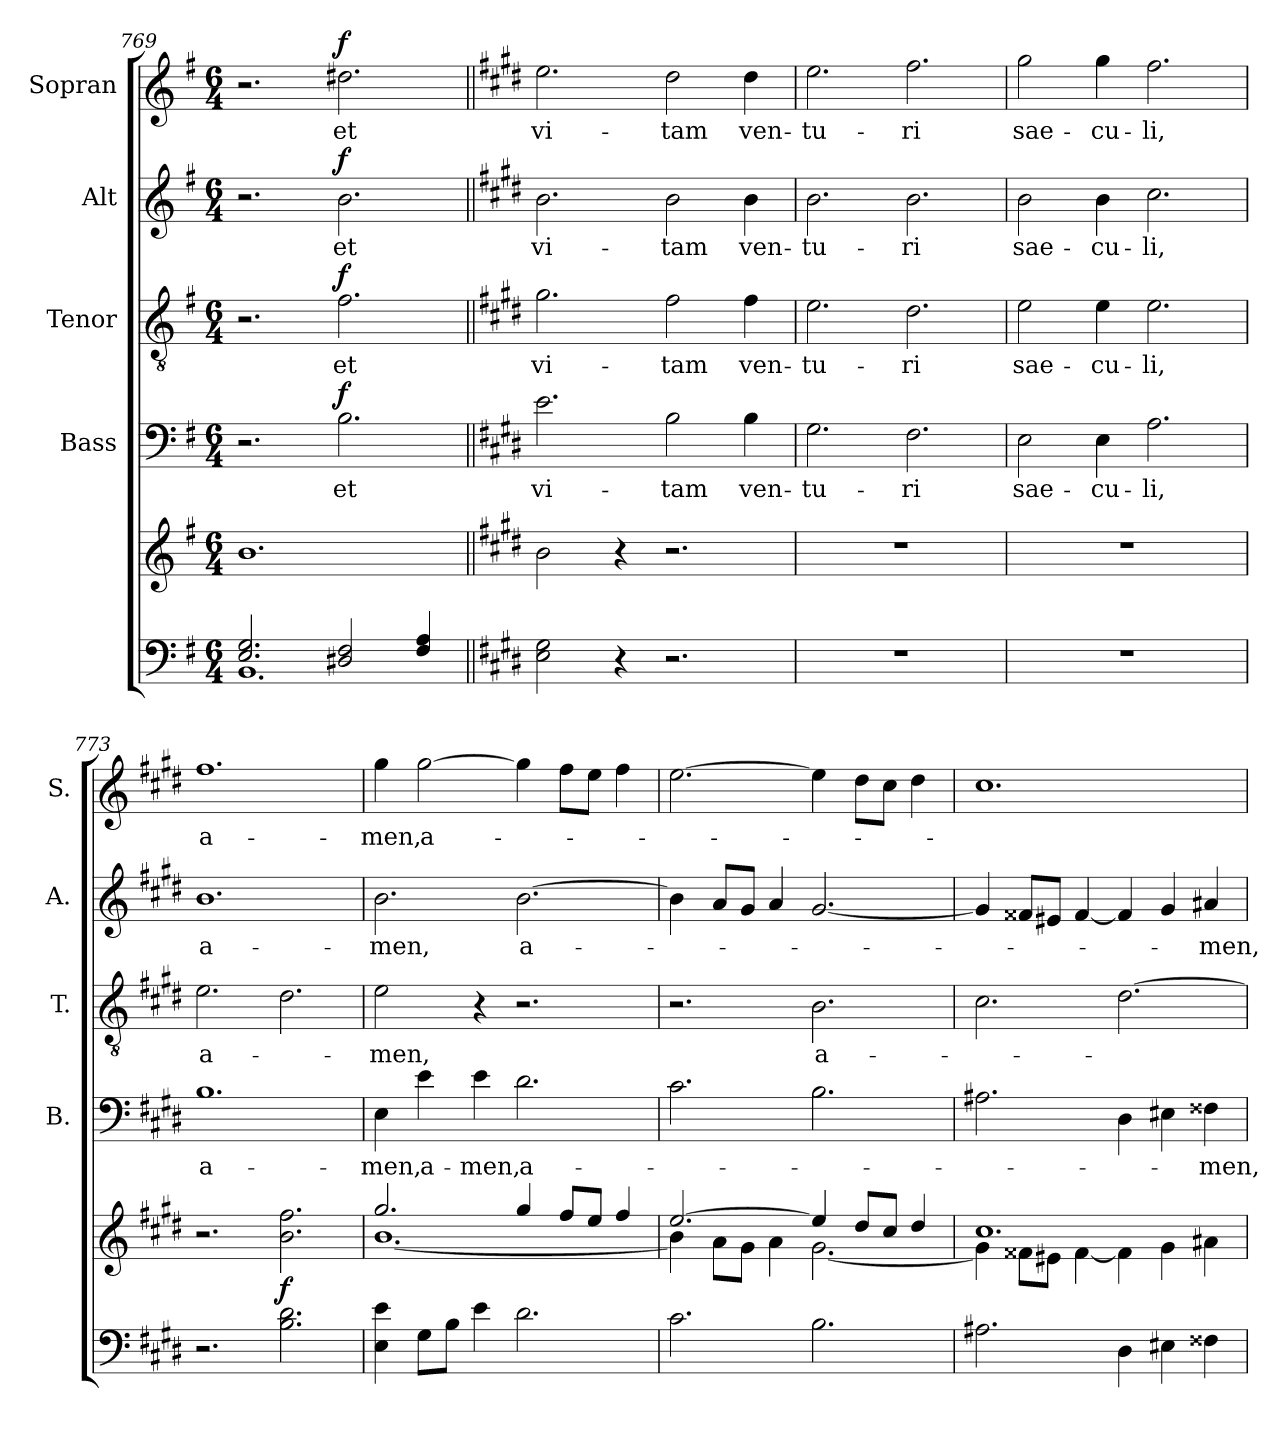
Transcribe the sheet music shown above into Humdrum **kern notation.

**kern	**kern	**dynam	**kern	**text	**dynam	**kern	**text	**dynam	**kern	**text	**dynam	**kern	**text	**dynam
*part5	*part5	*part5	*part4	*part4	*part4	*part3	*part3	*part3	*part2	*part2	*part2	*part1	*part1	*part1
*staff6	*staff5	*staff5/6	*staff4	*staff4	*staff4	*staff3	*staff3	*staff3	*staff2	*staff2	*staff2	*staff1	*staff1	*staff1
*	*	*	*I"Bass	*	*	*I"Tenor	*	*	*I"Alt	*	*	*I"Sopran	*	*
*	*	*	*I'B.	*	*	*I'T.	*	*	*I'A.	*	*	*I'S.	*	*
*clefF4	*clefG2	*	*clefF4	*	*	*clefGv2	*	*	*clefG2	*	*	*clefG2	*	*
*k[f#]	*k[f#]	*	*k[f#]	*	*	*k[f#]	*	*	*k[f#]	*	*	*k[f#]	*	*
*G:	*G:	*	*G:	*	*	*G:	*	*	*G:	*	*	*G:	*	*
*M6/4	*M6/4	*	*M6/4	*	*	*M6/4	*	*	*M6/4	*	*	*M6/4	*	*
=769	=769	=769	=769	=769	=769	=769	=769	=769	=769	=769	=769	=769	=769	=769
*^	*	*	*	*	*	*	*	*	*	*	*	*	*	*
2.E/ 2.G/	1.BB	1.b	.	2.r	.	.	2.r	.	.	2.r	.	.	2.r	.	.
!	!	!	!	!	!LO:LY:b	!LO:DY:a	!	!LO:LY:b	!LO:DY:a	!	!LO:LY:b	!LO:DY:a	!	!LO:LY:b	!LO:DY:a
2D#X/ 2F#/	.	.	.	2.B\	et	f	2.f#\	et	f	2.b\	et	f	2.dd#X\	et	f
4F#/ 4A/	.	.	.	.	.	.	.	.	.	.	.	.	.	.	.
*v	*v	*	*	*	*	*	*	*	*	*	*	*	*	*	*
=770||	=770||	=770||	=770||	=770||	=770||	=770||	=770||	=770||	=770||	=770||	=770||	=770||	=770||	=770||
*k[f#c#g#d#]	*k[f#c#g#d#]	*	*k[f#c#g#d#]	*	*	*k[f#c#g#d#]	*	*	*k[f#c#g#d#]	*	*	*k[f#c#g#d#]	*	*
*E:	*E:	*	*E:	*	*	*E:	*	*	*E:	*	*	*E:	*	*
!	!	!	!	!LO:LY:b	!	!	!LO:LY:b	!	!	!LO:LY:b	!	!	!LO:LY:b	!
2E\ 2G#\	2b\	.	2.e\	vi-	.	2.g#\	vi-	.	2.b\	vi-	.	2.ee\	vi-	.
4r	4r	.	.	.	.	.	.	.	.	.	.	.	.	.
!	!	!	!	!LO:LY:b	!	!	!LO:LY:b	!	!	!LO:LY:b	!	!	!LO:LY:b	!
2.r	2.r	.	2B\	-tam	.	2f#\	-tam	.	2b\	-tam	.	2dd#\	-tam	.
!	!	!	!	!LO:LY:b	!	!	!LO:LY:b	!	!	!LO:LY:b	!	!	!LO:LY:b	!
.	.	.	4B\	ven-	.	4f#\	ven-	.	4b\	ven-	.	4dd#\	ven-	.
=771	=771	=771	=771	=771	=771	=771	=771	=771	=771	=771	=771	=771	=771	=771
!	!	!	!	!LO:LY:b	!	!	!LO:LY:b	!	!	!LO:LY:b	!	!	!LO:LY:b	!
1.r	1.r	.	2.G#\	-tu-	.	2.e\	-tu-	.	2.b\	-tu-	.	2.ee\	-tu-	.
!	!	!	!	!LO:LY:b	!	!	!LO:LY:b	!	!	!LO:LY:b	!	!	!LO:LY:b	!
.	.	.	2.F#\	-ri	.	2.d#\	-ri	.	2.b\	-ri	.	2.ff#\	-ri	.
!!LO:PB:g=z
=772	=772	=772	=772	=772	=772	=772	=772	=772	=772	=772	=772	=772	=772	=772
!	!	!	!	!LO:LY:b	!	!	!LO:LY:b	!	!	!LO:LY:b	!	!	!LO:LY:b	!
1.r	1.r	.	2E\	sae-	.	2e\	sae-	.	2b\	sae-	.	2gg#\	sae-	.
!	!	!	!	!LO:LY:b	!	!	!LO:LY:b	!	!	!LO:LY:b	!	!	!LO:LY:b	!
.	.	.	4E\	-cu-	.	4e\	-cu-	.	4b\	-cu-	.	4gg#\	-cu-	.
!	!	!	!	!LO:LY:b	!	!	!LO:LY:b	!	!	!LO:LY:b	!	!	!LO:LY:b	!
.	.	.	2.A\	-li,	.	2.e\	-li,	.	2.cc#\	-li,	.	2.ff#\	-li,	.
=773	=773	=773	=773	=773	=773	=773	=773	=773	=773	=773	=773	=773	=773	=773
!	!	!	!	!LO:LY:b	!	!	!LO:LY:b	!	!	!LO:LY:b	!	!	!LO:LY:b	!
2.r	2.r	.	1.B	a-	.	2.e\	a-	.	1.b	a-	.	1.ff#	a-	.
!	!	!LO:DY:b	!	!	!	!	!	!	!	!	!	!	!	!
2.B\ 2.d#\	2.b\ 2.ff#\	f	.	.	.	2.d#\	.	.	.	.	.	.	.	.
=774	=774	=774	=774	=774	=774	=774	=774	=774	=774	=774	=774	=774	=774	=774
*	*^	*	*	*	*	*	*	*	*	*	*	*	*	*
!	!	!	!	!	!LO:LY:b	!	!	!LO:LY:b	!	!	!LO:LY:b	!	!	!LO:LY:b	!
4E\ 4e\	2.gg#/	[<1.b	.	4E\	-men,	.	2e\	-men,	.	2.b\	-men,	.	4gg#\	-men,	.
!	!	!	!	!	!LO:LY:b	!	!	!	!	!	!	!	!	!LO:LY:b	!
8G#\L	.	.	.	4e\	a-	.	.	.	.	.	.	.	[2gg#\	a-	.
8B\J	.	.	.	.	.	.	.	.	.	.	.	.	.	.	.
!	!	!	!	!	!LO:LY:b	!	!	!	!	!	!	!	!	!	!
4e\	.	.	.	4e\	-men,	.	4r	.	.	.	.	.	.	.	.
!	!	!	!	!	!LO:LY:b	!	!	!	!	!	!LO:LY:b	!	!	!	!
2.d#\	4gg#/	.	.	2.d#\	a-	.	2.r	.	.	[2.b\	a-	.	4gg#\]	.	.
.	8ff#/L	.	.	.	.	.	.	.	.	.	.	.	8ff#\L	.	.
.	8ee/J	.	.	.	.	.	.	.	.	.	.	.	8ee\J	.	.
.	4ff#/	.	.	.	.	.	.	.	.	.	.	.	4ff#\	.	.
=775	=775	=775	=775	=775	=775	=775	=775	=775	=775	=775	=775	=775	=775	=775	=775
2.c#\	[>2.ee/	4b\]	.	2.c#\	.	.	2.r	.	.	4b\]	.	.	[2.ee\	.	.
.	.	8a\L	.	.	.	.	.	.	.	8a/L	.	.	.	.	.
.	.	8g#\J	.	.	.	.	.	.	.	8g#/J	.	.	.	.	.
.	.	4a\	.	.	.	.	.	.	.	4a/	.	.	.	.	.
!	!	!	!	!	!	!	!	!LO:LY:b	!	!	!	!	!	!	!
2.B\	4ee/]	[<2.g#\	.	2.B\	.	.	2.B\	a-	.	[2.g#/	.	.	4ee\]	.	.
.	8dd#/L	.	.	.	.	.	.	.	.	.	.	.	8dd#\L	.	.
.	8cc#/J	.	.	.	.	.	.	.	.	.	.	.	8cc#\J	.	.
.	4dd#/	.	.	.	.	.	.	.	.	.	.	.	4dd#\	.	.
!!LO:LB:g=z
=776	=776	=776	=776	=776	=776	=776	=776	=776	=776	=776	=776	=776	=776	=776	=776
2.A#X\	1.cc#	4g#\]	.	2.A#X\	.	.	2.c#\	.	.	4g#/]	.	.	1.cc#	.	.
.	.	8f##X\L	.	.	.	.	.	.	.	8f##X/L	.	.	.	.	.
.	.	8e#X\J	.	.	.	.	.	.	.	8e#X/J	.	.	.	.	.
.	.	[<4f##\	.	.	.	.	.	.	.	[4f##/	.	.	.	.	.
4D#\	.	4f##\]	.	4D#\	.	.	[2.d#\	.	.	4f##/]	.	.	.	.	.
4E#X\	.	4g#\	.	4E#X\	.	.	.	.	.	4g#/	.	.	.	.	.
!	!	!	!	!	!LO:LY:b	!	!	!	!	!	!LO:LY:b	!	!	!	!
4F##X\	.	4a#X\	.	4F##X\	-men,	.	.	.	.	4a#X/	-men,	.	.	.	.
*	*v	*v	*	*	*	*	*	*	*	*	*	*	*	*	*
=	=	=	=	=	=	=	=	=	=	=	=	=	=	=
*-	*-	*-	*-	*-	*-	*-	*-	*-	*-	*-	*-	*-	*-	*-
